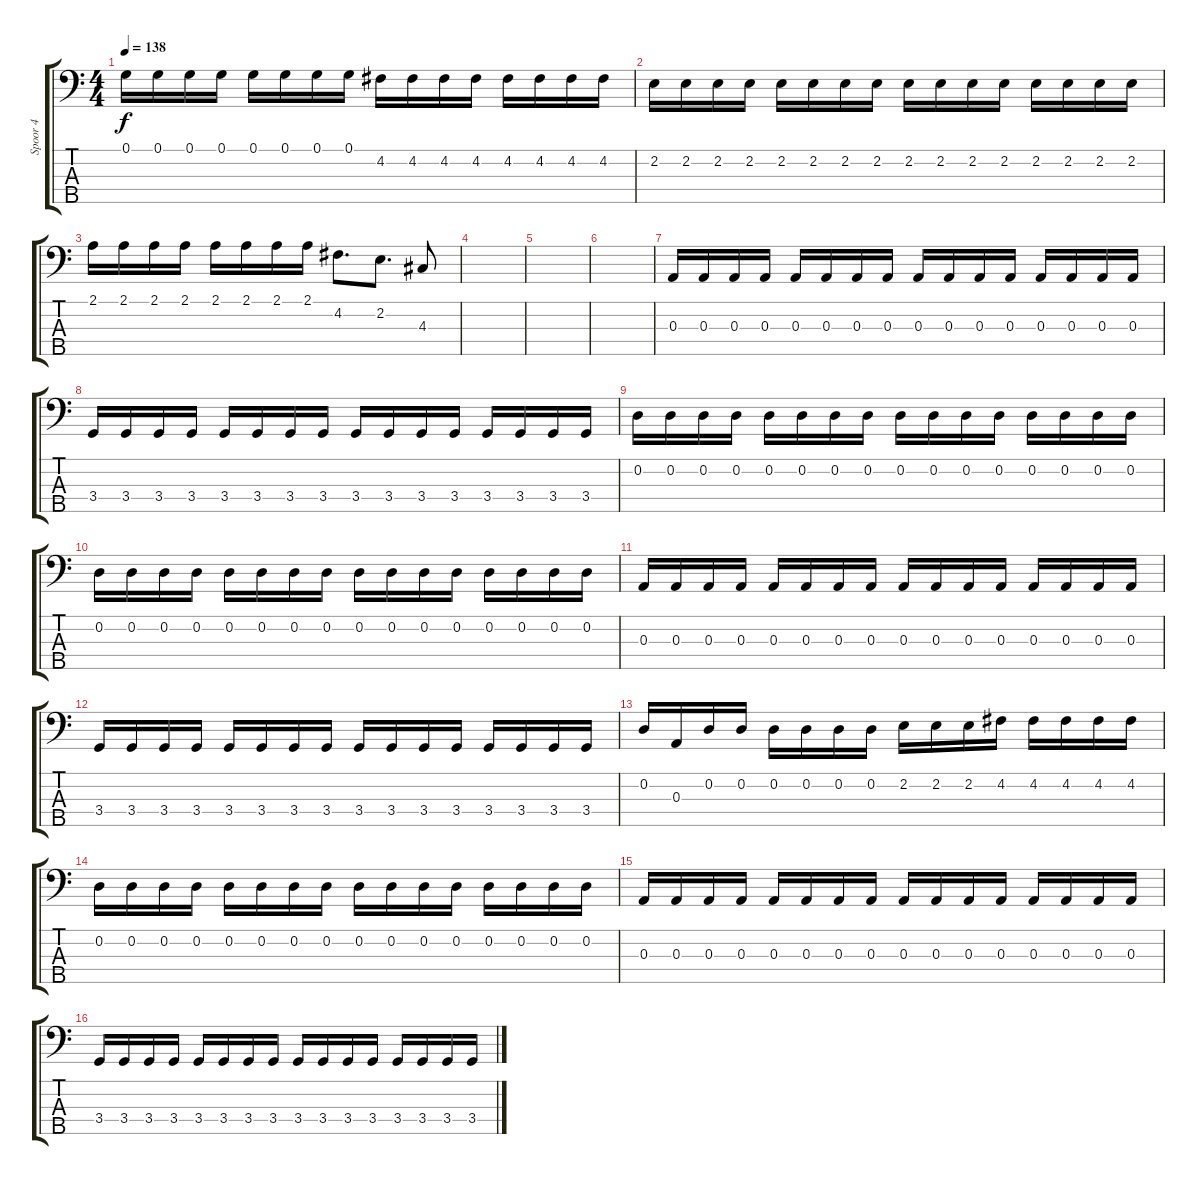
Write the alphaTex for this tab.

\track ("Spoor 4" "Spoor 4") {instrument electricbassfinger}
\staff {score tabs}
\tuning (G2 D2 A1 E1 B0) {hide}
\ts (4 4)
\tempo 138
\clef f4
\ks c
0.1.16{dy f} 0.1.16 0.1.16 0.1.16 0.1.16 0.1.16 0.1.16 0.1.16 4.2.16 4.2.16 4.2.16 4.2.16 4.2.16 4.2.16 4.2.16 4.2.16 |
2.2.16 2.2.16 2.2.16 2.2.16 2.2.16 2.2.16 2.2.16 2.2.16 2.2.16 2.2.16 2.2.16 2.2.16 2.2.16 2.2.16 2.2.16 2.2.16 |
2.1.16 2.1.16 2.1.16 2.1.16 2.1.16 2.1.16 2.1.16 2.1.16 4.2.8{d} 2.2.8{d} 4.3.8 |
|
|
|
0.3.16 0.3.16 0.3.16 0.3.16 0.3.16 0.3.16 0.3.16 0.3.16 0.3.16 0.3.16 0.3.16 0.3.16 0.3.16 0.3.16 0.3.16 0.3.16 |
3.4.16 3.4.16 3.4.16 3.4.16 3.4.16 3.4.16 3.4.16 3.4.16 3.4.16 3.4.16 3.4.16 3.4.16 3.4.16 3.4.16 3.4.16 3.4.16 |
0.2.16 0.2.16 0.2.16 0.2.16 0.2.16 0.2.16 0.2.16 0.2.16 0.2.16 0.2.16 0.2.16 0.2.16 0.2.16 0.2.16 0.2.16 0.2.16 |
0.2.16 0.2.16 0.2.16 0.2.16 0.2.16 0.2.16 0.2.16 0.2.16 0.2.16 0.2.16 0.2.16 0.2.16 0.2.16 0.2.16 0.2.16 0.2.16 |
0.3.16 0.3.16 0.3.16 0.3.16 0.3.16 0.3.16 0.3.16 0.3.16 0.3.16 0.3.16 0.3.16 0.3.16 0.3.16 0.3.16 0.3.16 0.3.16 |
3.4.16 3.4.16 3.4.16 3.4.16 3.4.16 3.4.16 3.4.16 3.4.16 3.4.16 3.4.16 3.4.16 3.4.16 3.4.16 3.4.16 3.4.16 3.4.16 |
0.2.16 0.3.16 0.2.16 0.2.16 0.2.16 0.2.16 0.2.16 0.2.16 2.2.16 2.2.16 2.2.16 4.2.16 4.2.16 4.2.16 4.2.16 4.2.16 |
0.2.16 0.2.16 0.2.16 0.2.16 0.2.16 0.2.16 0.2.16 0.2.16 0.2.16 0.2.16 0.2.16 0.2.16 0.2.16 0.2.16 0.2.16 0.2.16 |
0.3.16 0.3.16 0.3.16 0.3.16 0.3.16 0.3.16 0.3.16 0.3.16 0.3.16 0.3.16 0.3.16 0.3.16 0.3.16 0.3.16 0.3.16 0.3.16 |
3.4.16 3.4.16 3.4.16 3.4.16 3.4.16 3.4.16 3.4.16 3.4.16 3.4.16 3.4.16 3.4.16 3.4.16 3.4.16 3.4.16 3.4.16 3.4.16
